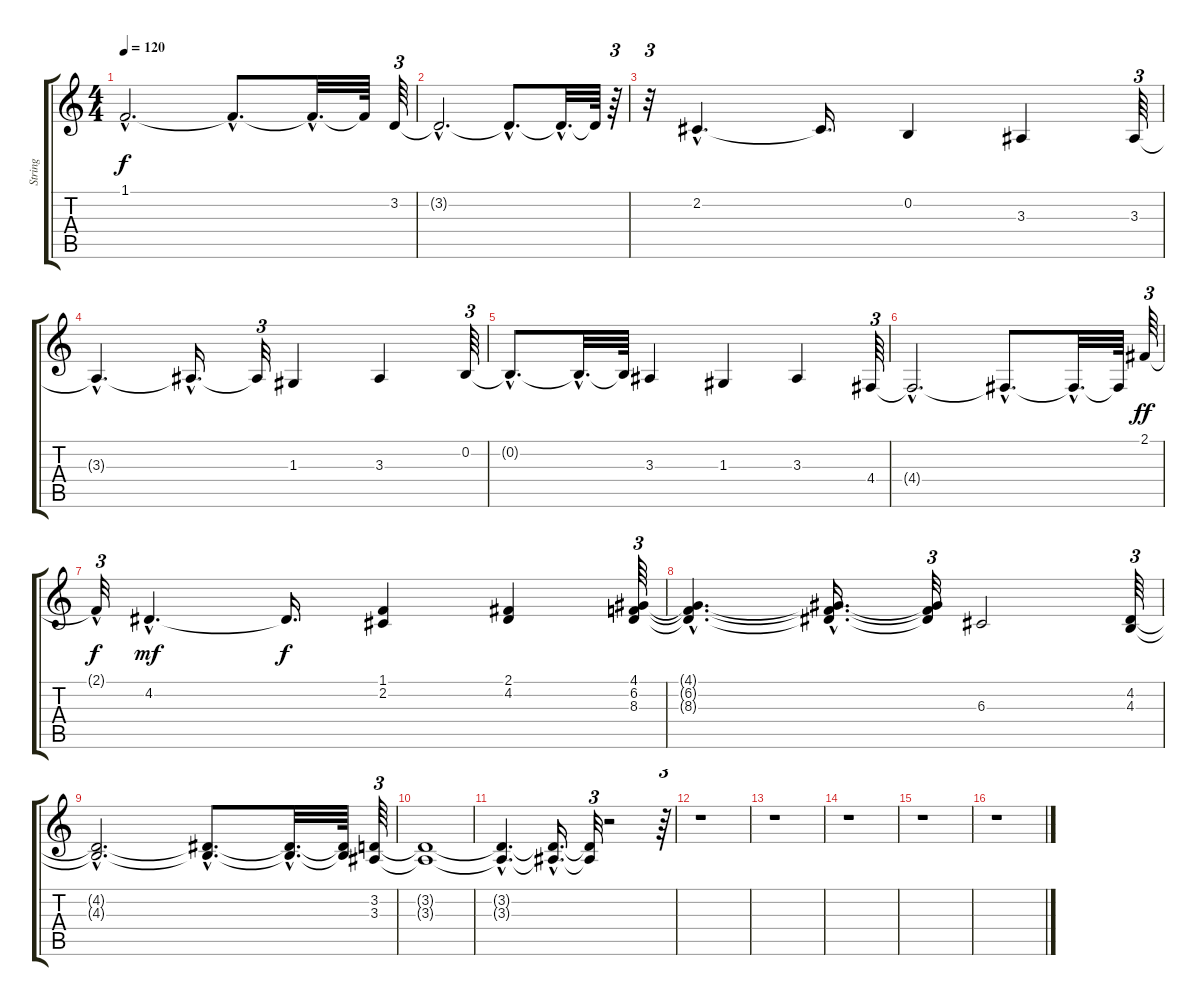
\track ("String" "String") {instrument stringensemble1}
\staff {score tabs}
\tuning (E4 B3 G3 D3 A2 E2) {hide}
\ts (4 4)
\tempo 120
\clef g2
\ks c
1.1{hac t}.2{d dy f} 1.1{hac t}.8{d} 1.1{hac t}.32{d} 1.1{t}.64 3.2.64{tu (3 2)} |
3.2{hac t}.2{d} 3.2{hac t}.8{d} 3.2{hac t}.32{d} 3.2{t}.64 r.64{tu (3 2)} |
r.32{tu (3 2)} 2.2{hac}.4{d} 2.2{t}.16{d} 0.2.4 3.3.4 3.3.64{tu (3 2)} |
3.3{hac t}.4{d} 3.3{hac t}.16{d} 3.3{t}.32{tu (3 2)} 1.3.4 3.3.4 0.2.64{tu (3 2)} |
0.2{hac t}.8{d} 0.2{hac t}.32{d} 0.2{t}.64 3.3.4 1.3.4 3.3.4 4.4.64{tu (3 2)} |
4.4{hac t}.2{d} 4.4{hac t}.8{d} 4.4{hac t}.32{d} 4.4{t}.64 2.1.64{tu (3 2) dy ff} |
2.1{hac t}.32{tu (3 2) dy f} 4.2{hac}.4{d dy mf} 4.2{t}.16{d dy f} (1.1 2.2).4 (2.1 4.2).4 (4.1 6.2 8.3).64{tu (3 2)} |
(4.1{hac t} 6.2{hac t} 8.3{hac t}).4{d} (4.1{hac t} 6.2{hac t} 8.3{hac t}).16{d} (4.1{t} 6.2{t} 8.3{t}).32{tu (3 2)} 6.3.2 (4.2 4.3).64{tu (3 2)} |
(4.2{hac t} 4.3{hac t}).2{d} (4.2{hac t} 4.3{hac t}).8{d} (4.2{hac t} 4.3{hac t}).32{d} (4.2{t} 4.3{t}).64 (3.2 3.3).64{tu (3 2)} |
(3.2{t} 3.3{t}).1 |
(3.2{hac t} 3.3{hac t}).4{d} (3.2{hac t} 3.3{hac t}).16{d} (3.2{t} 3.3{t}).32{tu (3 2)} r.2 r.64{tu (3 2)} |
r.1 |
r.1 |
r.1 |
r.1 |
r.1
